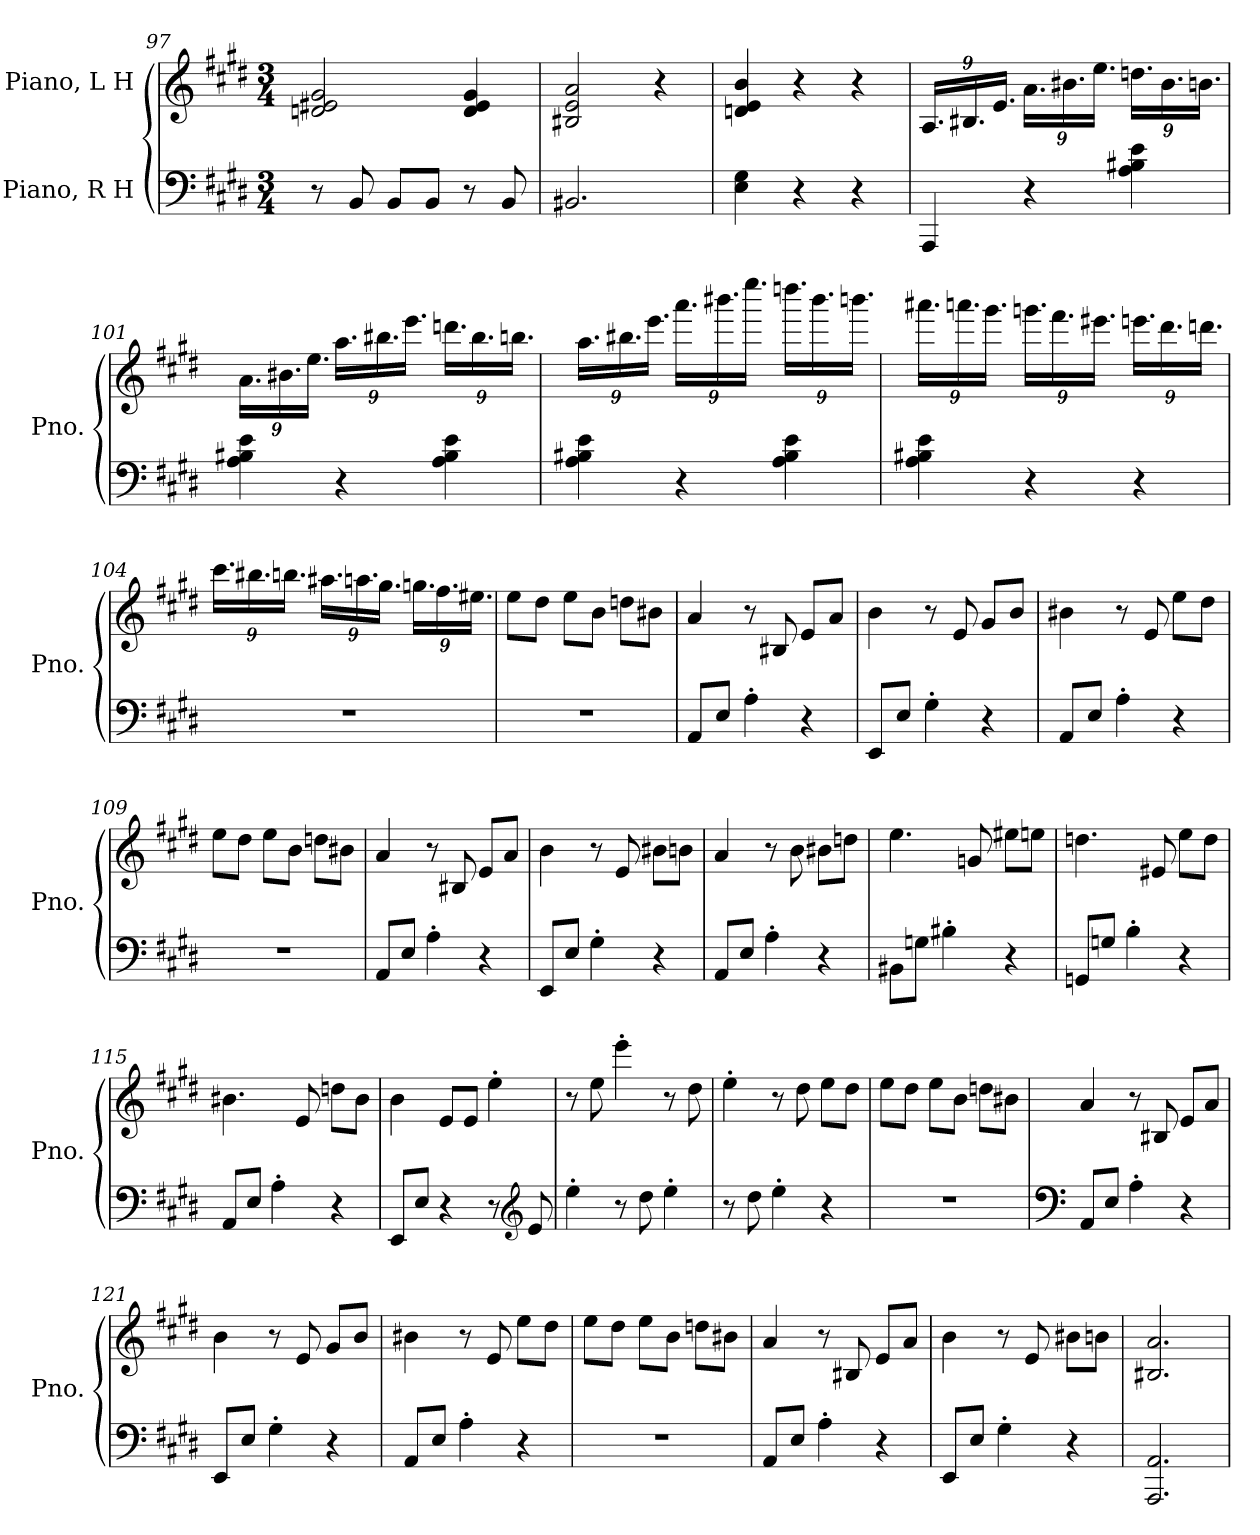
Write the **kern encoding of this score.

**kern	**kern
*part2	*part1
*staff2	*staff1
*I"Piano, R H	*I"Piano, L H
*I'Pno.	*I'Pno.
!!LO:LB:g=z
*clefF4	*clefG2
*k[f#c#g#d#]	*k[f#c#g#d#]
*M3/4	*M3/4
=97	=97
8r	2dn/ 2e#X/ 2g#/
8BB/	.
8BB/L	.
8BB/J	.
8r	4d/ 4e#/ 4g#/
8BB/	.
=98	=98
2.BB#X/	2B#X/ 2e/ 2a/
.	4r
=99	=99
4E\ 4G#\	4dn/ 4e/ 4b/
4r	4r
4r	4r
=100	=100
*	*Xbrackettup
4AAA/	18.A/LL
.	18.B#X/
.	18.e/JJ
4r	18.a\LL
.	18.b#X\
.	18.ee\JJ
4A\ 4B#X\ 4e\	18.ddn\LL
.	18.b#\
.	18.bn\JJ
!!LO:LB:g=z
=101	=101
4A\ 4B#X\ 4e\	18.a\LL
.	18.b#X\
.	18.ee\JJ
4r	18.aa\LL
.	18.bb#X\
.	18.eee\JJ
4A\ 4B#\ 4e\	18.dddn\LL
.	18.bb#\
.	18.bbn\JJ
=102	=102
4A\ 4B#X\ 4e\	18.aa\LL
.	18.bb#X\
.	18.eee\JJ
4r	18.aaa\LL
.	18.bbb#X\
.	18.eeee\JJ
4A\ 4B#\ 4e\	18.ddddn\LL
.	18.bbb#\
.	18.bbbn\JJ
!!LO:PB:g=z
=103	=103
4A\ 4B#X\ 4e\	18.aaa#X\LL
.	18.aaan\
.	18.ggg#\JJ
4r	18.gggn\LL
.	18.fff#\
.	18.eee#X\JJ
4r	18.eeen\LL
.	18.ddd#\
.	18.dddn\JJ
=104	=104
2.r	18.ccc#\LL
.	18.bb#X\
.	18.bbn\JJ
.	18.aa#X\LL
.	18.aan\
.	18.gg#\JJ
.	18.ggn\LL
.	18.ff#\
.	18.ee#X\JJ
!!LO:LB:g=z
=105	=105
2.r	8ee\L
.	8dd#\J
.	8ee\L
.	8b\J
.	8ddn\L
.	8b#X\J
=106	=106
8AA/L	4a/
8E/J	.
4A'\	8r
.	8B#X/
4r	8e/L
.	8a/J
=107	=107
8EE/L	4b\
8E/J	.
4G#'\	8r
.	8e/
4r	8g#/L
.	8b/J
=108	=108
8AA/L	4b#X\
8E/J	.
4A'\	8r
.	8e/
4r	8ee\L
.	8dd#\J
=109	=109
2.r	8ee\L
.	8dd#\J
.	8ee\L
.	8b\J
.	8ddn\L
.	8b#X\J
!!LO:LB:g=z
=110	=110
8AA/L	4a/
8E/J	.
4A'\	8r
.	8B#X/
4r	8e/L
.	8a/J
=111	=111
8EE/L	4b\
8E/J	.
4G#'\	8r
.	8e/
4r	8b#X\L
.	8bn\J
=112	=112
8AA/L	4a/
8E/J	.
4A'\	8r
.	8b\
4r	8b#X\L
.	8ddn\J
=113	=113
8BB#X\L	4.ee\
8Gn\J	.
4B#X'\	.
.	8gn/
4r	8ee#X\L
.	8een\J
=114	=114
8GGn/L	4.ddn\
8Gn/J	.
4B'\	.
.	8e#X/
4r	8ee\L
.	8dd\J
!!LO:LB:g=z
=115	=115
8AA/L	4.b#X\
8E/J	.
4A'\	.
.	8e/
4r	8ddn\L
.	8b#\J
=116	=116
8EE/L	4b\
8E/J	.
4r	8e/L
.	8e/J
8r	4ee'\
*clefG2	*
8e/	.
=117	=117
4ee'\	8r
.	8ee\
8r	4eee'\
8dd#\	.
4ee'\	8r
.	8dd#\
=118	=118
8r	4ee'\
8dd#\	.
4ee'\	8r
.	8dd#\
4r	8ee\L
.	8dd#\J
=119	=119
2.r	8ee\L
.	8dd#\J
.	8ee\L
.	8b\J
.	8ddn\L
.	8b#X\J
!!LO:LB:g=z
=120	=120
*clefF4	*
8AA/L	4a/
8E/J	.
4A'\	8r
.	8B#X/
4r	8e/L
.	8a/J
=121	=121
8EE/L	4b\
8E/J	.
4G#'\	8r
.	8e/
4r	8g#/L
.	8b/J
=122	=122
8AA/L	4b#X\
8E/J	.
4A'\	8r
.	8e/
4r	8ee\L
.	8dd#\J
=123	=123
2.r	8ee\L
.	8dd#\J
.	8ee\L
.	8b\J
.	8ddn\L
.	8b#X\J
=124	=124
8AA/L	4a/
8E/J	.
4A'\	8r
.	8B#X/
4r	8e/L
.	8a/J
!!LO:LB:g=z
=125	=125
8EE/L	4b\
8E/J	.
4G#'\	8r
.	8e/
4r	8b#X\L
.	8bn\J
=126	=126
2.AAA/ 2.AA/	2.B#X/ 2.a/
=	=
*-	*-
